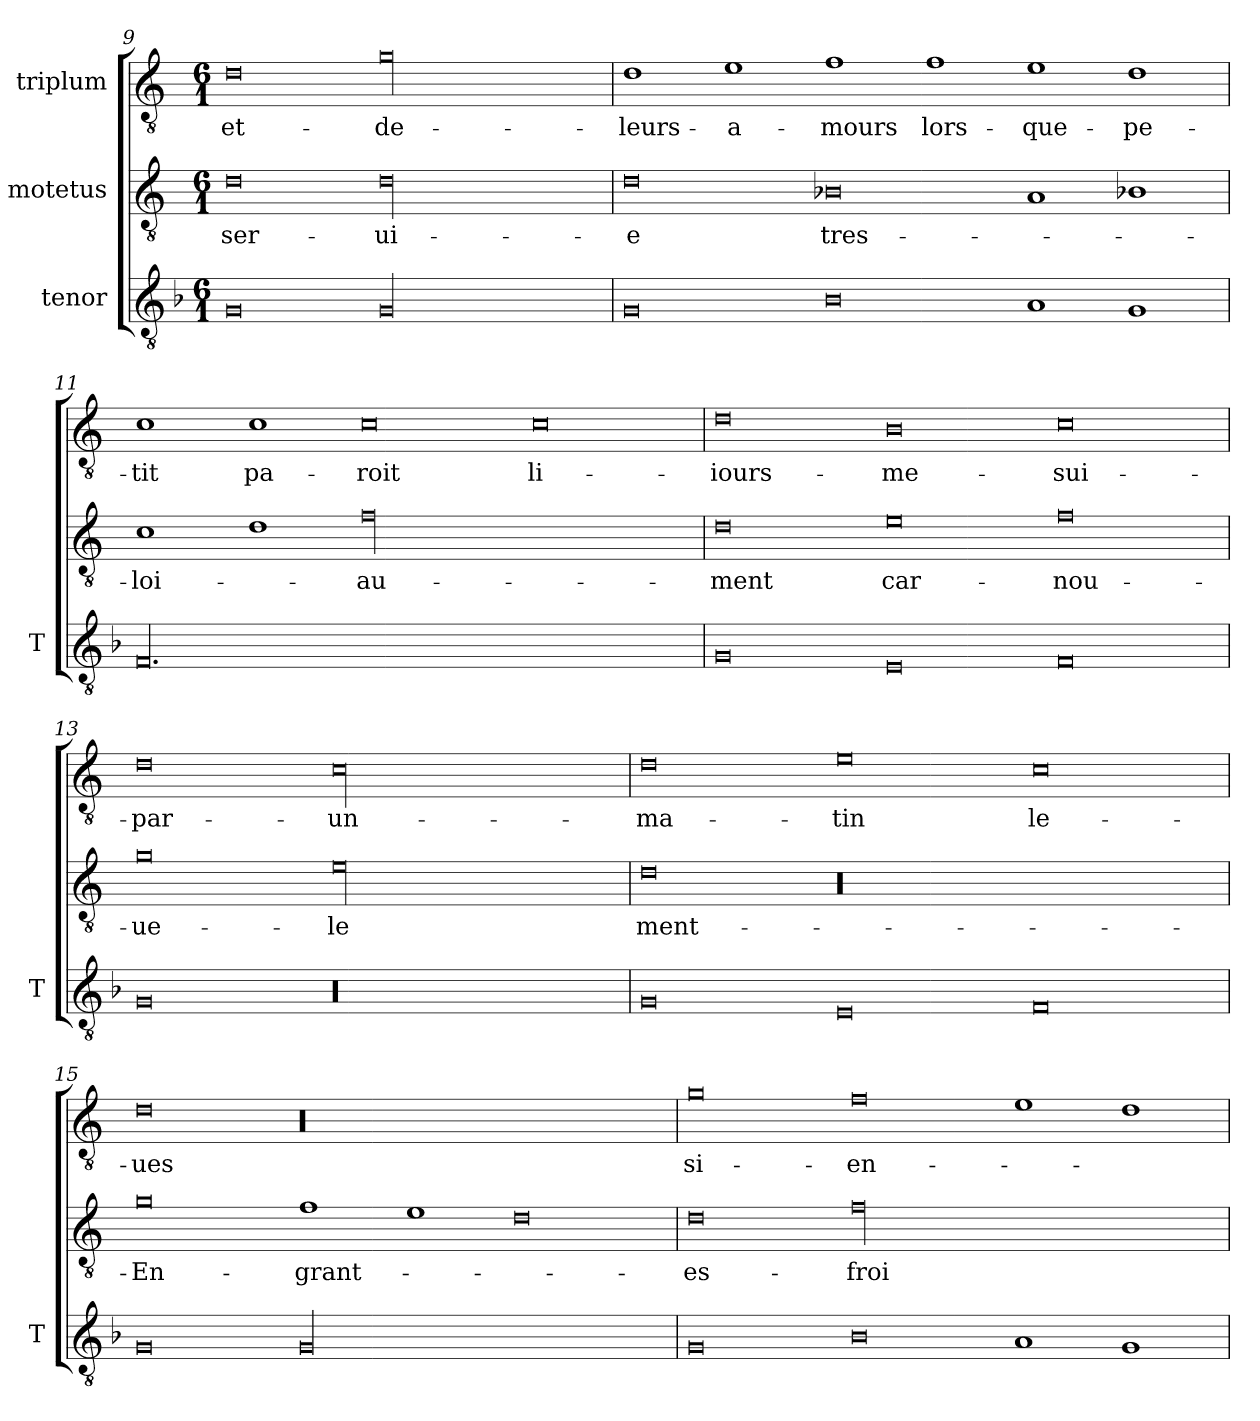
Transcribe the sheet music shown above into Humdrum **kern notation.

**kern	**kern	**text	**kern	**text
*part3	*part2	*part2	*part1	*part1
*staff3	*staff2	*staff2	*staff1	*staff1
*I"tenor	*I"motetus	*	*I"triplum	*
*I'T	*	*	*	*
*clefGv2	*clefGv2	*	*clefGv2	*
*k[b-]	*k[]	*	*k[]	*
*F:	*C:	*	*C:	*
*M6/1	*M6/1	*	*M6/1	*
=9	=9	=9	=9	=9
0G/	0d\	ser-	0d\	et-
00G/	00d\	-ui-	00g\	de-
=10	=10	=10	=10	=10
0G/	0d\	-e	1d\	leurs-
.	.	.	1e\	a-
0B-\	0B-X\	tres-	1f\	-mours
.	.	.	1f\	lors-
1A/	1A/	.	1e\	que-
1G/	1B-X\	.	1d\	pe-
=11	=11	=11	=11	=11
00.F/	1c\	loi-	1c\	-tit
.	1d\	.	1c\	pa-
.	00f\	-au-	0c\	-roit
.	.	.	0c\	li-
=12	=12	=12	=12	=12
0G/	0d\	-ment	0d\	iours-
0E/	0e\	car-	0B\	me-
0F/	0f\	nou-	0c\	sui-
=13	=13	=13	=13	=13
0G/	0g\	-ue-	0d\	par-
00r	00e\	-le	00c\	un-
=14	=14	=14	=14	=14
0G/	0d\	ment-	0d\	ma-
0E/	00r	.	0e\	-tin
0F/	.	.	0c\	le-
!!LO:PB:g=z
=15	=15	=15	=15	=15
0G/	0g\	En-	0d\	-ues
00G/	1f\	grant-	00r	.
.	1e\	.	.	.
.	0d\	.	.	.
=16	=16	=16	=16	=16
0G/	0d\	es-	0g\	si-
0B-\	00f\	-froi	0f\	en-
1A/	.	.	1e\	.
1G/	.	.	1d\	.
=	=	=	=	=
*-	*-	*-	*-	*-
